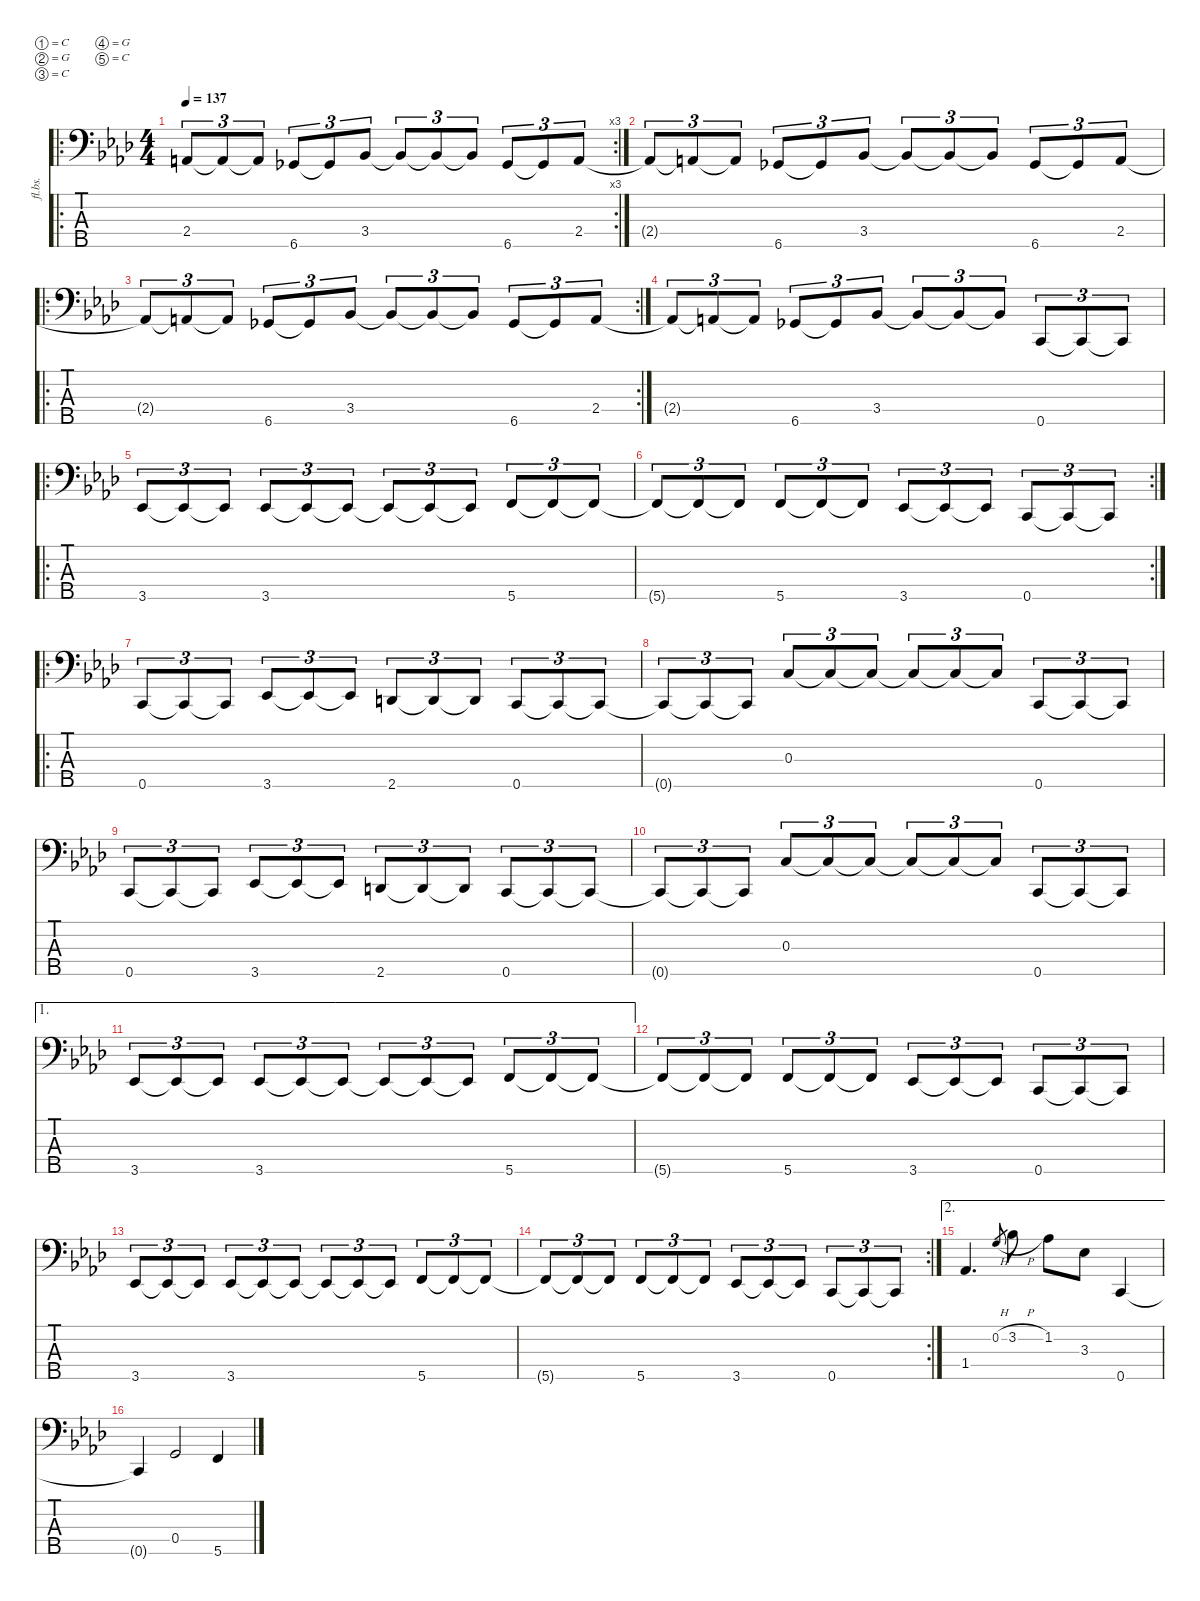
\defaultSystemsLayout 4
\hideDynamics
\bracketExtendMode nobrackets
\otherSystemsTrackNameOrientation horizontal
\track ("Bass" "fl.bs.") {defaultSystemsLayout 8 instrument fretlessbass}
\staff {score tabs}
\tuning (C3 G2 C2 G1 C1)
\ro
\rc 3
\ts (4 4)
\tempo 137
\clef f4
\ks ab
2.4{t acc forcenatural}.8{tu (3 2) dy f beam Up} 2.4{t acc forcenatural}.8{tu (3 2) beam Up} 2.4{t acc forcenatural}.8{tu (3 2) beam Up} 6.5{acc b}.8{tu (3 2) beam Up} 6.5{t acc b}.8{tu (3 2) beam Up} 3.4{acc b}.8{tu (3 2) beam Up} 3.4{t acc b}.8{tu (3 2) beam Up} 3.4{t acc b}.8{tu (3 2) beam Up} 3.4{t acc b}.8{tu (3 2) beam Up} 6.5{acc b}.8{tu (3 2) beam Up} 6.5{t acc b}.8{tu (3 2) beam Up} 2.4{acc forcenatural}.8{tu (3 2) beam Up} |
2.4{t acc forcenatural}.8{tu (3 2) beam Up} 2.4{t acc forcenatural}.8{tu (3 2) beam Up} 2.4{t acc forcenatural}.8{tu (3 2) beam Up} 6.5{acc b}.8{tu (3 2) beam Up} 6.5{t acc b}.8{tu (3 2) beam Up} 3.4{acc b}.8{tu (3 2) beam Up} 3.4{t acc b}.8{tu (3 2) beam Up} 3.4{t acc b}.8{tu (3 2) beam Up} 3.4{t acc b}.8{tu (3 2) beam Up} 6.5{acc b}.8{tu (3 2) beam Up} 6.5{t acc b}.8{tu (3 2) beam Up} 2.4{acc forcenatural}.8{tu (3 2) beam Up} |
\ro
\rc 2
2.4{t acc forcenatural}.8{tu (3 2) beam Up} 2.4{t acc forcenatural}.8{tu (3 2) beam Up} 2.4{t acc forcenatural}.8{tu (3 2) beam Up} 6.5{acc b}.8{tu (3 2) beam Up} 6.5{t acc b}.8{tu (3 2) beam Up} 3.4{acc b}.8{tu (3 2) beam Up} 3.4{t acc b}.8{tu (3 2) beam Up} 3.4{t acc b}.8{tu (3 2) beam Up} 3.4{t acc b}.8{tu (3 2) beam Up} 6.5{acc b}.8{tu (3 2) beam Up} 6.5{t acc b}.8{tu (3 2) beam Up} 2.4{acc forcenatural}.8{tu (3 2) beam Up} |
2.4{t acc forcenatural}.8{tu (3 2) beam Up} 2.4{t acc forcenatural}.8{tu (3 2) beam Up} 2.4{t acc forcenatural}.8{tu (3 2) beam Up} 6.5{acc b}.8{tu (3 2) beam Up} 6.5{t acc b}.8{tu (3 2) beam Up} 3.4{acc b}.8{tu (3 2) beam Up} 3.4{t acc b}.8{tu (3 2) beam Up} 3.4{t acc b}.8{tu (3 2) beam Up} 3.4{t acc b}.8{tu (3 2) beam Up} 0.5{acc forcenatural}.8{tu (3 2) beam Up} 0.5{t acc forcenatural}.8{tu (3 2) beam Up} 0.5{t acc forcenatural}.8{tu (3 2) beam Up} |
\ro
3.5{acc b}.8{tu (3 2) beam Up} 3.5{t acc b}.8{tu (3 2) beam Up} 3.5{t acc b}.8{tu (3 2) beam Up} 3.5{acc b}.8{tu (3 2) beam Up} 3.5{t acc b}.8{tu (3 2) beam Up} 3.5{t acc b}.8{tu (3 2) beam Up} 3.5{t acc b}.8{tu (3 2) beam Up} 3.5{t acc b}.8{tu (3 2) beam Up} 3.5{t acc b}.8{tu (3 2) beam Up} 5.5{acc forcenatural}.8{tu (3 2) beam Up} 5.5{t acc forcenatural}.8{tu (3 2) beam Up} 5.5{t acc forcenatural}.8{tu (3 2) beam Up} |
\rc 2
5.5{t acc forcenatural}.8{tu (3 2) beam Up} 5.5{t acc forcenatural}.8{tu (3 2) beam Up} 5.5{t acc forcenatural}.8{tu (3 2) beam Up} 5.5{acc forcenatural}.8{tu (3 2) beam Up} 5.5{t acc forcenatural}.8{tu (3 2) beam Up} 5.5{t acc forcenatural}.8{tu (3 2) beam Up} 3.5{acc b}.8{tu (3 2) beam Up} 3.5{t acc b}.8{tu (3 2) beam Up} 3.5{t acc b}.8{tu (3 2) beam Up} 0.5{acc forcenatural}.8{tu (3 2) beam Up} 0.5{t acc forcenatural}.8{tu (3 2) beam Up} 0.5{t acc forcenatural}.8{tu (3 2) beam Up} |
\ro
0.5{acc forcenatural}.8{tu (3 2) beam Up} 0.5{t acc forcenatural}.8{tu (3 2) beam Up} 0.5{t acc forcenatural}.8{tu (3 2) beam Up} 3.5{acc b}.8{tu (3 2) beam Up} 3.5{t acc b}.8{tu (3 2) beam Up} 3.5{t acc b}.8{tu (3 2) beam Up} 2.5{acc forcenatural}.8{tu (3 2) beam Up} 2.5{t acc forcenatural}.8{tu (3 2) beam Up} 2.5{t acc forcenatural}.8{tu (3 2) beam Up} 0.5{acc forcenatural}.8{tu (3 2) beam Up} 0.5{t acc forcenatural}.8{tu (3 2) beam Up} 0.5{t acc forcenatural}.8{tu (3 2) beam Up} |
0.5{t acc forcenatural}.8{tu (3 2) beam Up} 0.5{t acc forcenatural}.8{tu (3 2) beam Up} 0.5{t acc forcenatural}.8{tu (3 2) beam Up} 0.3{acc forcenatural}.8{tu (3 2) beam Up} 0.3{t acc forcenatural}.8{tu (3 2) beam Up} 0.3{t acc forcenatural}.8{tu (3 2) beam Up} 0.3{t acc forcenatural}.8{tu (3 2) beam Up} 0.3{t acc forcenatural}.8{tu (3 2) beam Up} 0.3{t acc forcenatural}.8{tu (3 2) beam Up} 0.5{acc forcenatural}.8{tu (3 2) beam Up} 0.5{t acc forcenatural}.8{tu (3 2) beam Up} 0.5{t acc forcenatural}.8{tu (3 2) beam Up} |
0.5{acc forcenatural}.8{tu (3 2) beam Up} 0.5{t acc forcenatural}.8{tu (3 2) beam Up} 0.5{t acc forcenatural}.8{tu (3 2) beam Up} 3.5{acc b}.8{tu (3 2) beam Up} 3.5{t acc b}.8{tu (3 2) beam Up} 3.5{t acc b}.8{tu (3 2) beam Up} 2.5{acc forcenatural}.8{tu (3 2) beam Up} 2.5{t acc forcenatural}.8{tu (3 2) beam Up} 2.5{t acc forcenatural}.8{tu (3 2) beam Up} 0.5{acc forcenatural}.8{tu (3 2) beam Up} 0.5{t acc forcenatural}.8{tu (3 2) beam Up} 0.5{t acc forcenatural}.8{tu (3 2) beam Up} |
0.5{t acc forcenatural}.8{tu (3 2) beam Up} 0.5{t acc forcenatural}.8{tu (3 2) beam Up} 0.5{t acc forcenatural}.8{tu (3 2) beam Up} 0.3{acc forcenatural}.8{tu (3 2) beam Up} 0.3{t acc forcenatural}.8{tu (3 2) beam Up} 0.3{t acc forcenatural}.8{tu (3 2) beam Up} 0.3{t acc forcenatural}.8{tu (3 2) beam Up} 0.3{t acc forcenatural}.8{tu (3 2) beam Up} 0.3{t acc forcenatural}.8{tu (3 2) beam Up} 0.5{acc forcenatural}.8{tu (3 2) beam Up} 0.5{t acc forcenatural}.8{tu (3 2) beam Up} 0.5{t acc forcenatural}.8{tu (3 2) beam Up} |
\ae 1
3.5{acc b}.8{tu (3 2) beam Up} 3.5{t acc b}.8{tu (3 2) beam Up} 3.5{t acc b}.8{tu (3 2) beam Up} 3.5{acc b}.8{tu (3 2) beam Up} 3.5{t acc b}.8{tu (3 2) beam Up} 3.5{t acc b}.8{tu (3 2) beam Up} 3.5{t acc b}.8{tu (3 2) beam Up} 3.5{t acc b}.8{tu (3 2) beam Up} 3.5{t acc b}.8{tu (3 2) beam Up} 5.5{acc forcenatural}.8{tu (3 2) beam Up} 5.5{t acc forcenatural}.8{tu (3 2) beam Up} 5.5{t acc forcenatural}.8{tu (3 2) beam Up} |
5.5{t acc forcenatural}.8{tu (3 2) beam Up} 5.5{t acc forcenatural}.8{tu (3 2) beam Up} 5.5{t acc forcenatural}.8{tu (3 2) beam Up} 5.5{acc forcenatural}.8{tu (3 2) beam Up} 5.5{t acc forcenatural}.8{tu (3 2) beam Up} 5.5{t acc forcenatural}.8{tu (3 2) beam Up} 3.5{acc b}.8{tu (3 2) beam Up} 3.5{t acc b}.8{tu (3 2) beam Up} 3.5{t acc b}.8{tu (3 2) beam Up} 0.5{acc forcenatural}.8{tu (3 2) beam Up} 0.5{t acc forcenatural}.8{tu (3 2) beam Up} 0.5{t acc forcenatural}.8{tu (3 2) beam Up} |
3.5{acc b}.8{tu (3 2) beam Up} 3.5{t acc b}.8{tu (3 2) beam Up} 3.5{t acc b}.8{tu (3 2) beam Up} 3.5{acc b}.8{tu (3 2) beam Up} 3.5{t acc b}.8{tu (3 2) beam Up} 3.5{t acc b}.8{tu (3 2) beam Up} 3.5{t acc b}.8{tu (3 2) beam Up} 3.5{t acc b}.8{tu (3 2) beam Up} 3.5{t acc b}.8{tu (3 2) beam Up} 5.5{acc forcenatural}.8{tu (3 2) beam Up} 5.5{t acc forcenatural}.8{tu (3 2) beam Up} 5.5{t acc forcenatural}.8{tu (3 2) beam Up} |
\rc 2
5.5{t acc forcenatural}.8{tu (3 2) beam Up} 5.5{t acc forcenatural}.8{tu (3 2) beam Up} 5.5{t acc forcenatural}.8{tu (3 2) beam Up} 5.5{acc forcenatural}.8{tu (3 2) beam Up} 5.5{t acc forcenatural}.8{tu (3 2) beam Up} 5.5{t acc forcenatural}.8{tu (3 2) beam Up} 3.5{acc b}.8{tu (3 2) beam Up} 3.5{t acc b}.8{tu (3 2) beam Up} 3.5{t acc b}.8{tu (3 2) beam Up} 0.5{acc forcenatural}.8{tu (3 2) beam Up} 0.5{t acc forcenatural}.8{tu (3 2) beam Up} 0.5{t acc forcenatural}.8{tu (3 2) beam Up} |
\ae 2
1.4{acc b}.4{d beam Up} 0.2{h acc forcenatural}.8{gr dy mf beam Up} 3.2{h acc b}.8{dy f beam Down} 1.2{acc b}.8{beam Down} 3.3{acc b}.8{beam Down} 0.5{acc forcenatural}.4{beam Up} |
0.5{t acc forcenatural}.4{beam Up} 0.4{acc forcenatural}.2{beam Up} 5.5{acc forcenatural}.4{beam Up}
